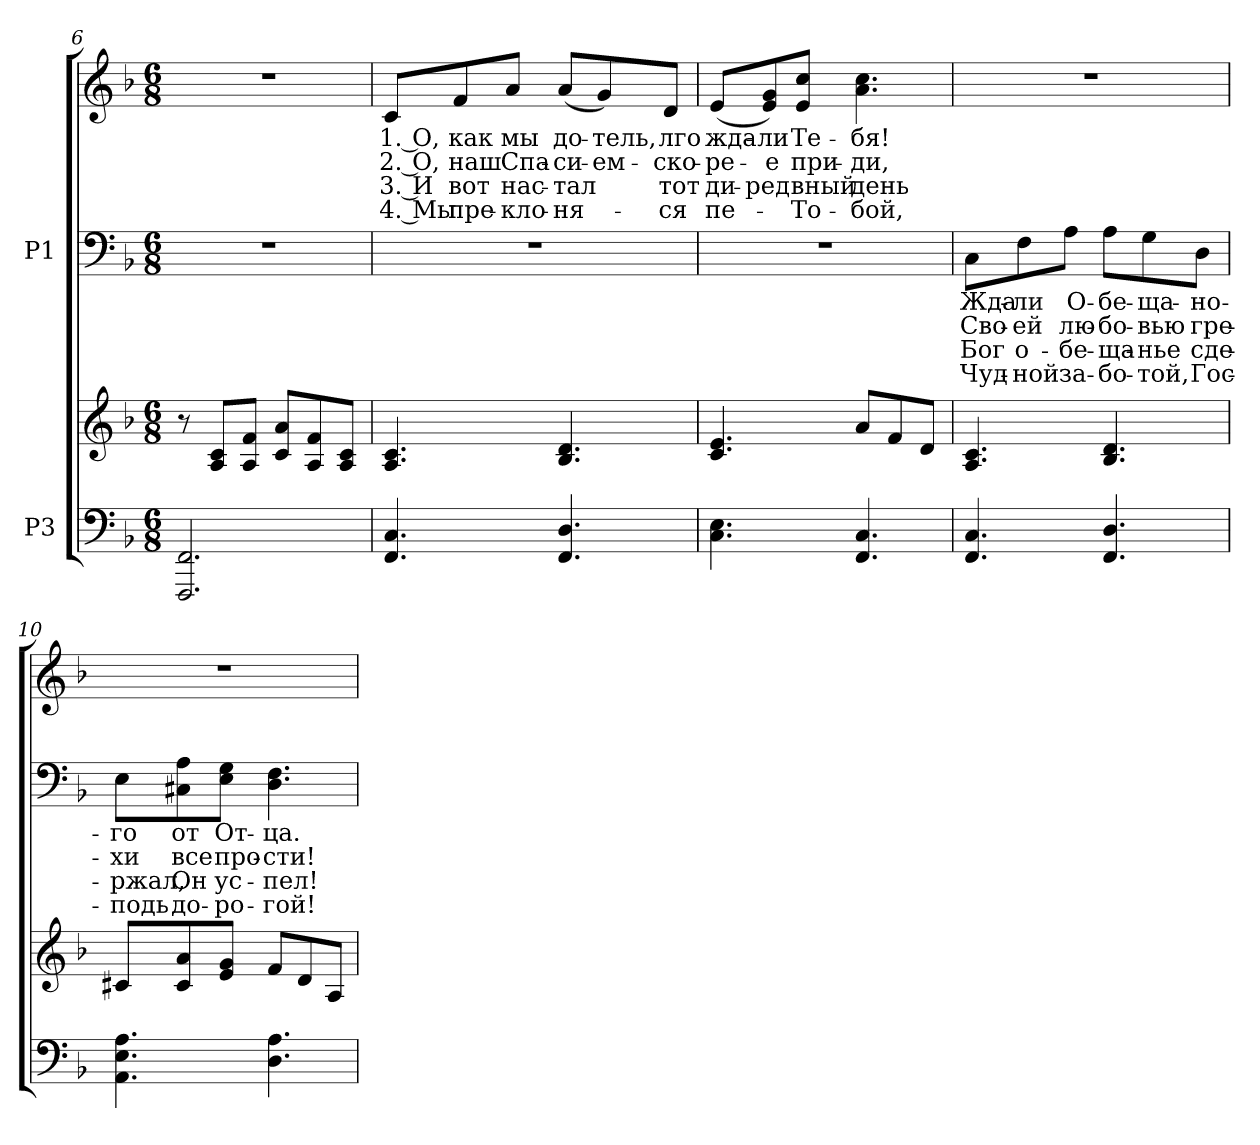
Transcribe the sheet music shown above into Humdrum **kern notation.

**kern	**kern	**kern	**text	**text	**text	**text	**kern	**text	**text	**text	**text
*part2	*part2	*part1	*part1	*part1	*part1	*part1	*part1	*part1	*part1	*part1	*part1
*staff4	*staff3	*staff2	*staff2	*staff2	*staff2	*staff2	*staff1	*staff1	*staff1	*staff1	*staff1
*I"P3	*	*I"P1	*	*	*	*	*	*	*	*	*
!!LO:LB:g=z
*clefF4	*clefG2	*clefF4	*	*	*	*	*clefG2	*	*	*	*
*k[b-]	*k[b-]	*k[b-]	*	*	*	*	*k[b-]	*	*	*	*
*F:	*F:	*F:	*	*	*	*	*F:	*	*	*	*
*M6/8	*M6/8	*M6/8	*	*	*	*	*M6/8	*	*	*	*
=6	=6	=6	=6	=6	=6	=6	=6	=6	=6	=6	=6
!	!	!LO:N:vis=1	!	!	!	!	!LO:N:vis=1	!	!	!	!
2.FFFi/ 2.FFi	8r	2.r	.	.	.	.	2.r	.	.	.	.
.	8Ai/ 8ciL	.	.	.	.	.	.	.	.	.	.
.	8Ai/ 8fiJ	.	.	.	.	.	.	.	.	.	.
.	8ci/ 8aiL	.	.	.	.	.	.	.	.	.	.
.	8Ai/ 8fi	.	.	.	.	.	.	.	.	.	.
.	8Ai/ 8ciJ	.	.	.	.	.	.	.	.	.	.
=7	=7	=7	=7	=7	=7	=7	=7	=7	=7	=7	=7
!	!	!LO:N:vis=1	!	!	!	!	!	!	!	!	!
!	!	!	!	!	!	!	!	!LO:LY:b:color=#000000	!LO:LY:b:color=#000000	!LO:LY:b:color=#000000	!LO:LY:b:color=#000000
4.FFi/ 4.Ci	4.Ai/ 4.ci	2.r	.	.	.	.	8ci/L	1. О,	2. О,	3. И	4. Мы
!	!	!	!	!	!	!	!	!LO:LY:b:color=#000000	!LO:LY:b:color=#000000	!LO:LY:b:color=#000000	!LO:LY:b:color=#000000
.	.	.	.	.	.	.	8fi/	как	наш	вот	пре-
!	!	!	!	!	!	!	!	!LO:LY:b:color=#000000	!LO:LY:b:color=#000000	!LO:LY:b:color=#000000	!LO:LY:b:color=#000000
.	.	.	.	.	.	.	8ai/J	мы	Спа-	нас-	-кло-
!	!	!	!	!	!	!	!	!LO:LY:b:color=#000000	!LO:LY:b:color=#000000	!LO:LY:b:color=#000000	!LO:LY:b:color=#000000
4.FFi/ 4.Di	4.B-i/ 4.di	.	.	.	.	.	(8ai/L	до-	-си-	-тал	-ня-
!	!	!	!	!	!	!	!	!LO:LY:b:color=#000000	!LO:LY:b:color=#000000	!	!
.	.	.	.	.	.	.	8gi/)	-тель,	-ем-	.	.
!	!	!	!	!	!	!	!	!LO:LY:b:color=#000000	!LO:LY:b:color=#000000	!LO:LY:b:color=#000000	!LO:LY:b:color=#000000
.	.	.	.	.	.	.	8di/J	-лго	ско-	тот	-ся
=8	=8	=8	=8	=8	=8	=8	=8	=8	=8	=8	=8
!	!	!LO:N:vis=1	!	!	!	!	!	!	!	!	!
!	!	!	!	!	!	!	!	!LO:LY:b:color=#000000	!LO:LY:b:color=#000000	!LO:LY:b:color=#000000	!LO:LY:b:color=#000000
4.Ci\ 4.Ei	4.ci/ 4.ei	2.r	.	.	.	.	(8ei/L	жда-	-ре-	ди-	пе-
!	!	!	!	!	!	!	!	!LO:LY:b:color=#000000	!LO:LY:b:color=#000000	!LO:LY:b:color=#000000	!
.	.	.	.	.	.	.	8ei/ 8gi)	-ли	-е	-ред	.
!	!	!	!	!	!	!	!	!LO:LY:b:color=#000000	!LO:LY:b:color=#000000	!LO:LY:b:color=#000000	!LO:LY:b:color=#000000
.	.	.	.	.	.	.	8ei/ 8cciJ	Те-	при-	-вный	То-
!	!	!	!	!	!	!	!	!LO:LY:b:color=#000000	!LO:LY:b:color=#000000	!LO:LY:b:color=#000000	!LO:LY:b:color=#000000
4.FFi/ 4.Ci	8ai/L	.	.	.	.	.	4.ai\ 4.cci	-бя!	-ди,	день	-бой,
.	8fi/	.	.	.	.	.	.	.	.	.	.
.	8di/J	.	.	.	.	.	.	.	.	.	.
!!LO:LB:g=z
=9	=9	=9	=9	=9	=9	=9	=9	=9	=9	=9	=9
!	!	!	!LO:LY:a:color=#000000	!LO:LY:a:color=#000000	!LO:LY:a:color=#000000	!LO:LY:a:color=#000000	!LO:N:vis=1	!	!	!	!
4.FFi/ 4.Ci	4.Ai/ 4.ci	8Ci\L	Жда-	Сво-	Бог	Чуд-	2.r	.	.	.	.
!	!	!	!LO:LY:a:color=#000000	!LO:LY:a:color=#000000	!LO:LY:a:color=#000000	!LO:LY:a:color=#000000	!	!	!	!	!
.	.	8Fi\	-ли	-ей	о-	-ной	.	.	.	.	.
!	!	!	!LO:LY:a:color=#000000	!LO:LY:a:color=#000000	!LO:LY:a:color=#000000	!LO:LY:a:color=#000000	!	!	!	!	!
.	.	8Ai\J	О-	лю-	-бе-	за-	.	.	.	.	.
!	!	!	!LO:LY:a:color=#000000	!LO:LY:a:color=#000000	!LO:LY:a:color=#000000	!LO:LY:a:color=#000000	!	!	!	!	!
4.FFi/ 4.Di	4.B-i/ 4.di	8Ai\L	-бе-	-бо-	-ща-	-бо-	.	.	.	.	.
!	!	!	!LO:LY:a:color=#000000	!LO:LY:a:color=#000000	!LO:LY:a:color=#000000	!LO:LY:a:color=#000000	!	!	!	!	!
.	.	8Gi\	-ща-	-вью	-нье	-той,	.	.	.	.	.
!	!	!	!LO:LY:a:color=#000000	!LO:LY:a:color=#000000	!LO:LY:a:color=#000000	!LO:LY:a:color=#000000	!	!	!	!	!
.	.	8Di\J	-но-	гре-	сде-	Гос-	.	.	.	.	.
=10	=10	=10	=10	=10	=10	=10	=10	=10	=10	=10	=10
!	!	!	!LO:LY:a:color=#000000	!LO:LY:a:color=#000000	!LO:LY:a:color=#000000	!LO:LY:a:color=#000000	!LO:N:vis=1	!	!	!	!
4.AAi\ 4.Ei 4.Ai	8c#Xi/L	8Ei\L	-го	-хи	-ржал,	-подь	2.r	.	.	.	.
!	!	!	!LO:LY:a:color=#000000	!LO:LY:a:color=#000000	!LO:LY:a:color=#000000	!LO:LY:a:color=#000000	!	!	!	!	!
.	8c#i/ 8ai	8C#Xi\ 8Ai	от	все	Он	до-	.	.	.	.	.
!	!	!	!LO:LY:a:color=#000000	!LO:LY:a:color=#000000	!LO:LY:a:color=#000000	!LO:LY:a:color=#000000	!	!	!	!	!
.	8ei/ 8giJ	8Ei\ 8GiJ	От-	про-	ус-	-ро-	.	.	.	.	.
!	!	!	!LO:LY:a:color=#000000	!LO:LY:a:color=#000000	!LO:LY:a:color=#000000	!LO:LY:a:color=#000000	!	!	!	!	!
4.Di\ 4.Ai	8fi/L	4.Di\ 4.Fi	-ца.	-сти!	-пел!	-гой!	.	.	.	.	.
.	8di/	.	.	.	.	.	.	.	.	.	.
.	8Ai/J	.	.	.	.	.	.	.	.	.	.
=	=	=	=	=	=	=	=	=	=	=	=
*-	*-	*-	*-	*-	*-	*-	*-	*-	*-	*-	*-
